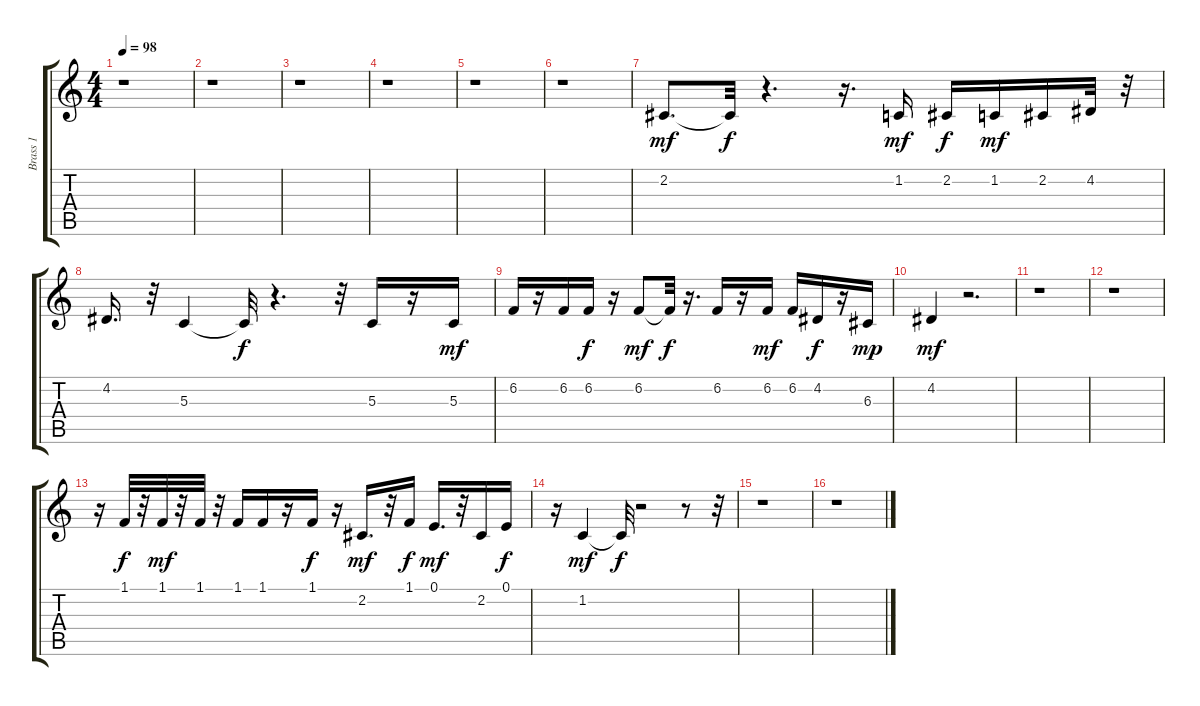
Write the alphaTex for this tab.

\track ("Brass 1" "Brass 1") {instrument brasssection}
\staff {score tabs}
\tuning (E4 B3 G3 D3 A2 E2) {hide}
\ts (4 4)
\tempo 98
\clef g2
\ks c
r.1{dy f} |
r.1 |
r.1 |
r.1 |
r.1 |
r.1 |
2.2.8{d dy mf} 2.2{t}.32{dy f} r.4{d} r.16{d} 1.2.16{dy mf} 2.2.16{dy f} 1.2.16{dy mf} 2.2.16 4.2.32 r.32 |
4.2.16{d} r.32 5.3.4 5.3{t}.32{dy f} r.4{d} r.32 5.3.16 r.16 5.3.16{dy mf} |
6.2.16 r.16 6.2.16 6.2.16{dy f} r.16 6.2.8{dy mf} 6.2{t}.32{dy f} r.16{d} 6.2.16 r.16 6.2.16{dy mf} 6.2.16 4.2.16{dy f} r.16 6.3.16{dy mp} |
4.2.4{dy mf} r.2{d} |
r.1 |
r.1 |
r.16 1.1.32{dy f} r.32 1.1.32{dy mf} r.32 1.1.32 r.32 1.1.16 1.1.16 r.16 1.1.16{dy f} r.16 2.2.16{d dy mf} r.32 1.1.16{dy f} 0.1.16{d dy mf} r.32 2.2.16 0.1.16{dy f} |
r.16 1.2.4{dy mf} 1.2{t}.32{dy f} r.2 r.8 r.32 |
r.1 |
r.1
